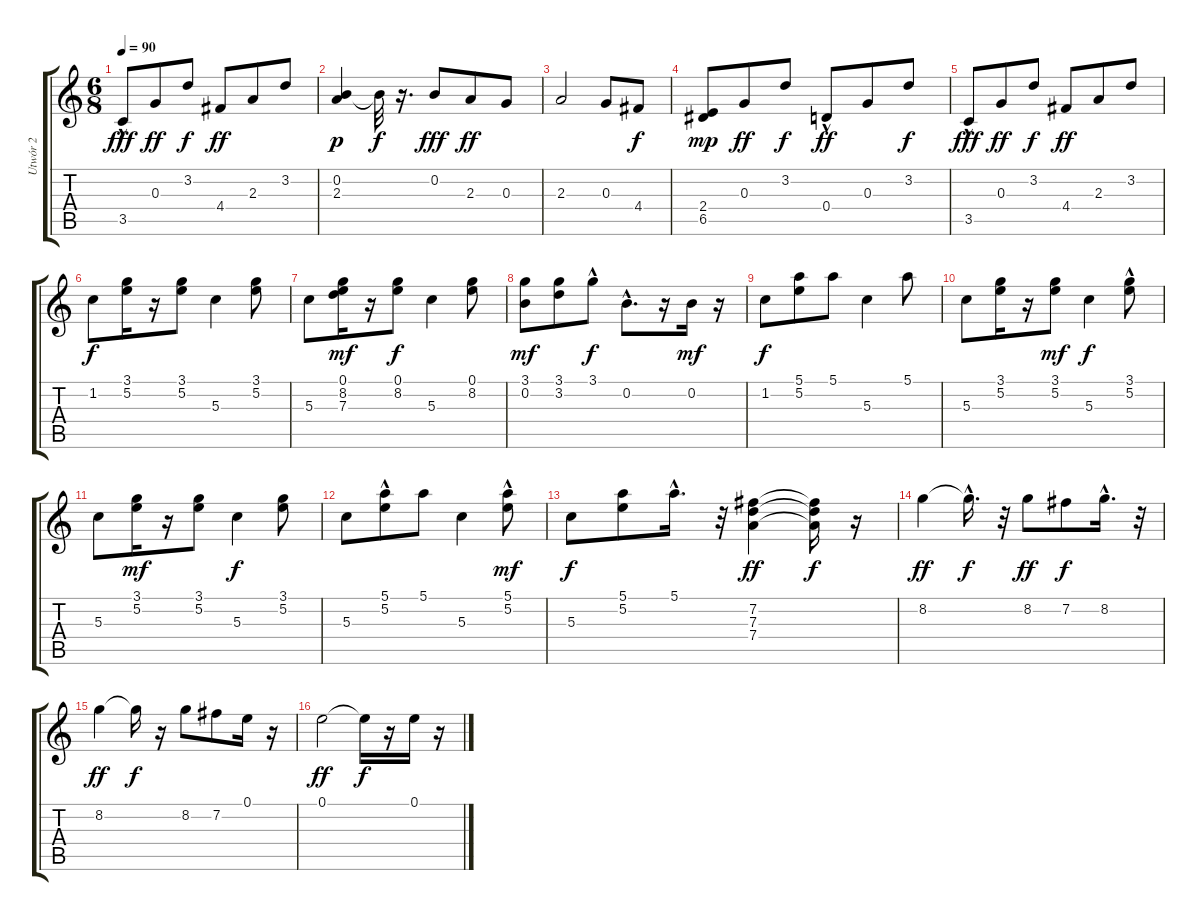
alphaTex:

\track ("Utwór 2" "Utwór 2") {instrument electricguitarclean}
\staff {score tabs}
\tuning (E4 B3 G3 D3 A2 E2) {hide}
\ts (6 8)
\tempo 90
\clef g2
\ks c
3.5{hac}.8{dy fff} 0.3.8{dy ff} 3.2.8{dy f} 4.4.8{dy ff} 2.3.8 3.2.8 |
(0.2 2.3).4{dy p} 0.2{t}.32{dy f} r.16{d} 0.2.8{dy fff} 2.3.8{dy ff} 0.3.8 |
2.3.2 0.3.8 4.4.8{dy f} |
(2.4 6.5).8{dy mp} 0.3.8{dy ff} 3.2.8{dy f} 0.4{hac}.8{dy ff} 0.3.8 3.2.8{dy f} |
3.5{hac}.8{dy fff} 0.3.8{dy ff} 3.2.8{dy f} 4.4.8{dy ff} 2.3.8 3.2.8 |
1.2.8{dy f} (3.1 5.2).16 r.16 (3.1 5.2).8 5.3.4 (3.1 5.2).8 |
5.3.8 (0.1 8.2 7.3).16{dy mf} r.16 (0.1 8.2).8{dy f} 5.3.4 (0.1 8.2).8 |
(3.1 0.2).8{dy mf} (3.1 3.2).8 3.1{hac}.8{dy f} 0.2{hac}.8{d} r.16 0.2.16{dy mf} r.16 |
1.2.8{dy f} (5.1 5.2).8 5.1.8 5.3.4 5.1.8 |
5.3.8 (3.1 5.2).16 r.16 (3.1 5.2).8{dy mf} 5.3.4{dy f} (3.1 5.2{hac}).8 |
5.3.8 (3.1 5.2).16{dy mf} r.16 (3.1 5.2).8 5.3.4{dy f} (3.1 5.2).8 |
5.3.8 (5.1 5.2{hac}).8 5.1.8 5.3.4 (5.1{hac} 5.2).8{dy mf} |
5.3.8{dy f} (5.1 5.2).8 5.1{hac}.16{d} r.32 (7.2 7.3 7.4).4{dy ff} (7.2{t} 7.3{t} 7.4{t}).16{dy f} r.16 |
8.2.4{dy ff} 8.2{hac t}.16{d dy f} r.32 8.2.8{dy ff} 7.2.8{dy f} 8.2{hac}.16{d} r.32 |
8.2.4{dy ff} 8.2{t}.16{dy f} r.16 8.2.8 7.2.8 0.1.16 r.16 |
0.1.2{dy ff} 0.1{t}.16{dy f} r.16 0.1.16 r.16
